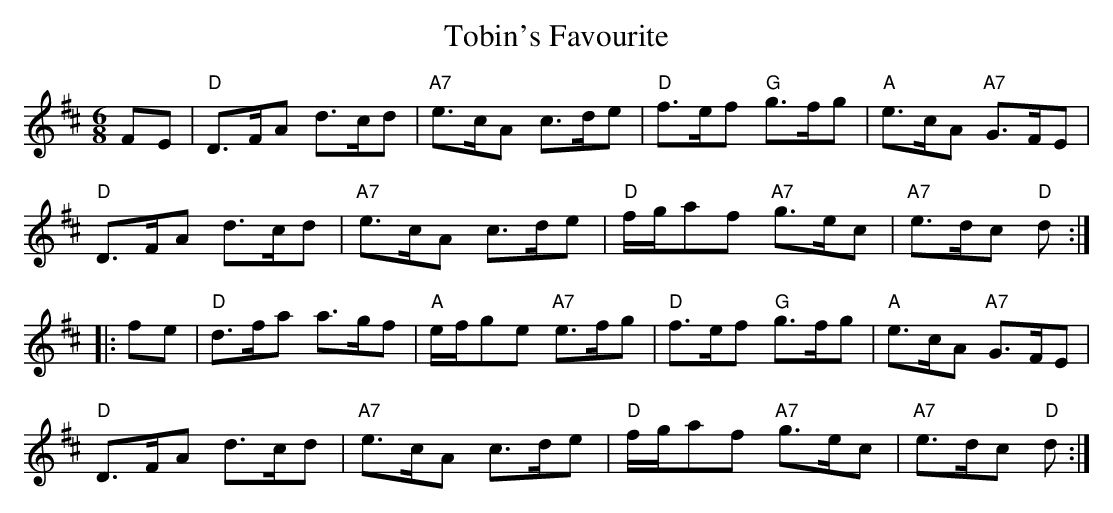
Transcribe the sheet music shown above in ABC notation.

X:1
T:Tobin's Favourite
M:6/8
K:D
FE|"D"D3/2F/2A d3/2c/2d|"A7"e3/2c/2A c3/2d/2e|"D"f3/2e/2f "G"g3/2f/2g|\
"A"e3/2c/2A "A7"G3/2F/2E|
"D"D3/2F/2A d3/2c/2d|"A7"e3/2c/2A c3/2d/2e|"D"f/2g/2af "A7"g3/2e/2c|\
"A7"e3/2d/2c "D"d:|
|:fe|"D"d3/2f/2a a3/2g/2f|"A"e/2f/2ge "A7"e3/2f/2g|"D"f3/2e/2f "G"g3/2f/2g|\
"A"e3/2c/2A "A7"G3/2F/2E|
"D"D3/2F/2A d3/2c/2d|"A7"e3/2c/2A c3/2d/2e|"D"f/2g/2af "A7"g3/2e/2c|\
"A7"e3/2d/2c "D"d:|
